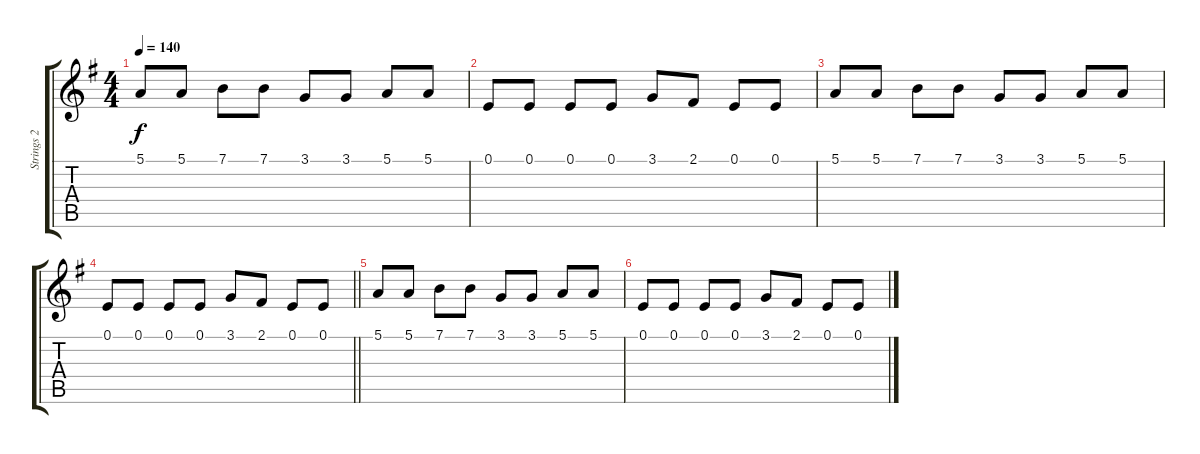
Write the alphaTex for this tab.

\track ("Strings 2" "Strings 2") {instrument synthstrings1}
\staff {score tabs}
\tuning (E4 B3 G3 D3 A2 E2) {hide}
\ts (4 4)
\tempo 140
\clef g2
\ks g
5.1.8{dy f} 5.1.8 7.1.8 7.1.8 3.1.8 3.1.8 5.1.8 5.1.8 |
0.1.8 0.1.8 0.1.8 0.1.8 3.1.8 2.1.8 0.1.8 0.1.8 |
5.1.8 5.1.8 7.1.8 7.1.8 3.1.8 3.1.8 5.1.8 5.1.8 |
\barLineRight lightlight
0.1.8 0.1.8 0.1.8 0.1.8 3.1.8 2.1.8 0.1.8 0.1.8 |
5.1.8 5.1.8 7.1.8 7.1.8 3.1.8 3.1.8 5.1.8 5.1.8 |
0.1.8 0.1.8 0.1.8 0.1.8 3.1.8 2.1.8 0.1.8 0.1.8
